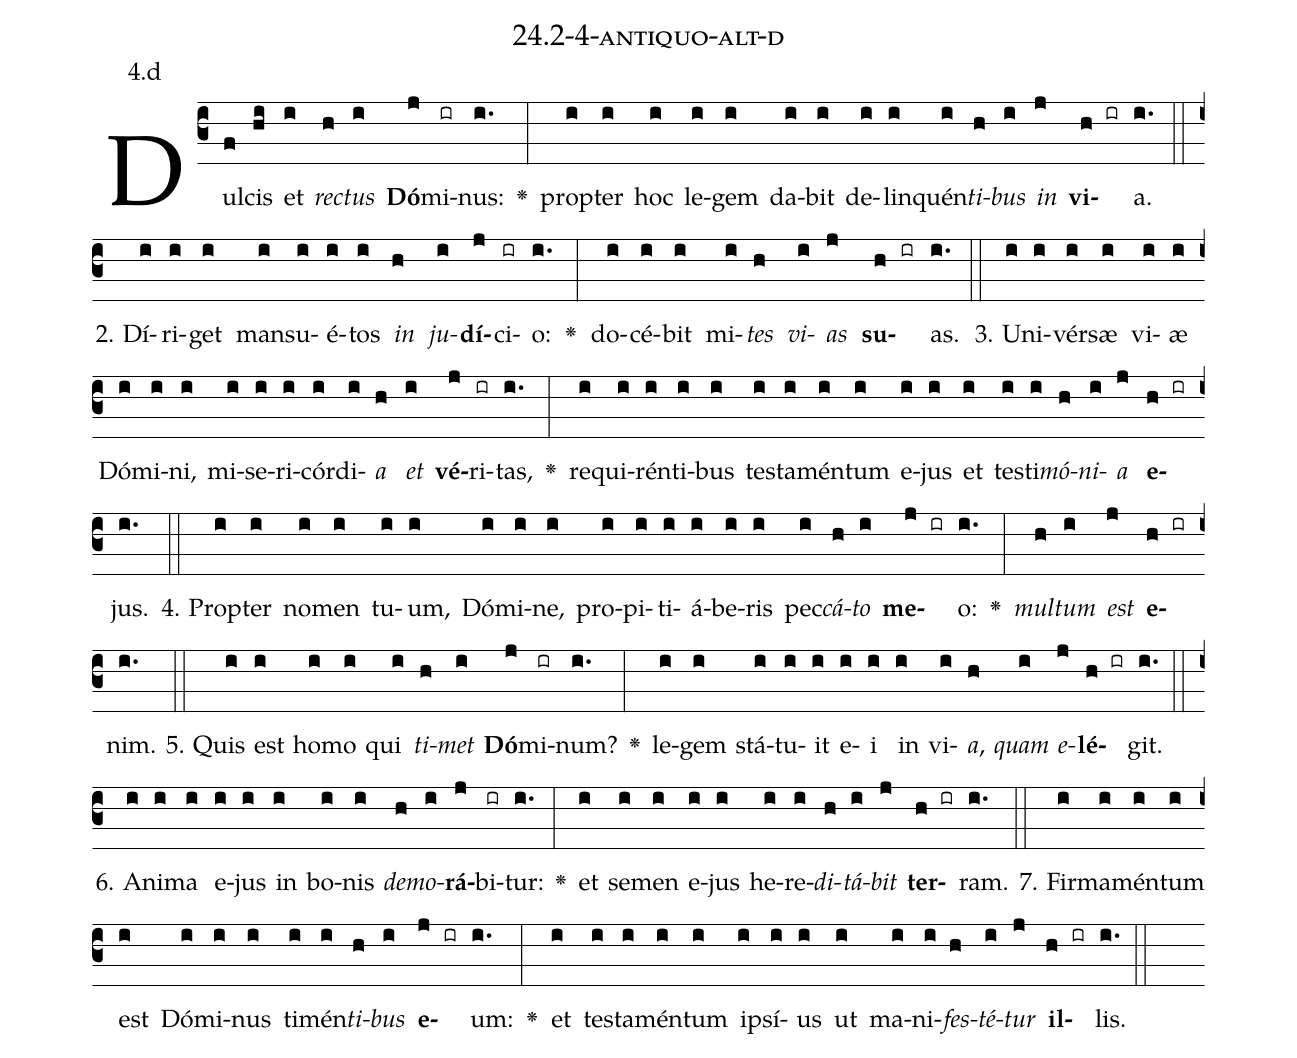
name: 24.2-4-antiquo-alt-d;
annotation: 4.d;
%%
(c3)Dul(f)cis(hi) et(i) <i>rec</i>(h)<i>tus</i>(i) <b>Dó</b>(j)mi(ir)nus:(i.) <v>\greheightstar</v>(:) prop(i)ter(i) hoc(i) le(i)gem(i) da(i)bit(i) de(i)lin(i)quén(i)<i>ti</i>(h)<i>bus</i>(i) <i>in</i>(j) <b>vi</b>(h ir)a.(i.) (::)
2. Dí(i)ri(i)get(i) man(i)su(i)é(i)tos(i) <i>in</i>(h) <i>ju</i>(i)<b>dí</b>(j)ci(ir)o:(i.) <v>\greheightstar</v>(:) do(i)cé(i)bit(i) mi(i)<i>tes</i>(h) <i>vi</i>(i)<i>as</i>(j) <b>su</b>(h ir)as.(i.) (::)
3. U(i)ni(i)vér(i)sæ(i) vi(i)æ(i) Dó(i)mi(i)ni,(i) mi(i)se(i)ri(i)cór(i)di(i)<i>a</i>(h) <i>et</i>(i) <b>vé</b>(j)ri(ir)tas,(i.) <v>\greheightstar</v>(:) re(i)qui(i)rén(i)ti(i)bus(i) tes(i)ta(i)mén(i)tum(i) e(i)jus(i) et(i) tes(i)ti(i)<i>mó</i>(h)<i>ni</i>(i)<i>a</i>(j) <b>e</b>(h ir)jus.(i.) (::)
4. Prop(i)ter(i) no(i)men(i) tu(i)um,(i) Dó(i)mi(i)ne,(i) pro(i)pi(i)ti(i)á(i)be(i)ris(i) pec(i)<i>cá</i>(h)<i>to</i>(i) <b>me</b>(j ir)o:(i.) <v>\greheightstar</v>(:) <i>mul</i>(h)<i>tum</i>(i) <i>est</i>(j) <b>e</b>(h ir)nim.(i.) (::)
5. Quis(i) est(i) ho(i)mo(i) qui(i) <i>ti</i>(h)<i>met</i>(i) <b>Dó</b>(j)mi(ir)num?(i.) <v>\greheightstar</v>(:) le(i)gem(i) stá(i)tu(i)it(i) e(i)i(i) in(i) vi(i)<i>a</i>,(h) <i>quam</i>(i) <i>e</i>(j)<b>lé</b>(h ir)git.(i.) (::)
6. A(i)ni(i)ma(i) e(i)jus(i) in(i) bo(i)nis(i) <i>de</i>(h)<i>mo</i>(i)<b>rá</b>(j)bi(ir)tur:(i.) <v>\greheightstar</v>(:) et(i) se(i)men(i) e(i)jus(i) he(i)re(i)<i>di</i>(h)<i>tá</i>(i)<i>bit</i>(j) <b>ter</b>(h ir)ram.(i.) (::)
7. Fir(i)ma(i)mén(i)tum(i) est(i) Dó(i)mi(i)nus(i) ti(i)mén(i)<i>ti</i>(h)<i>bus</i>(i) <b>e</b>(j ir)um:(i.) <v>\greheightstar</v>(:) et(i) tes(i)ta(i)mén(i)tum(i) ip(i)sí(i)us(i) ut(i) ma(i)ni(i)<i>fes</i>(h)<i>té</i>(i)<i>tur</i>(j) <b>il</b>(h ir)lis.(i.) (::)
